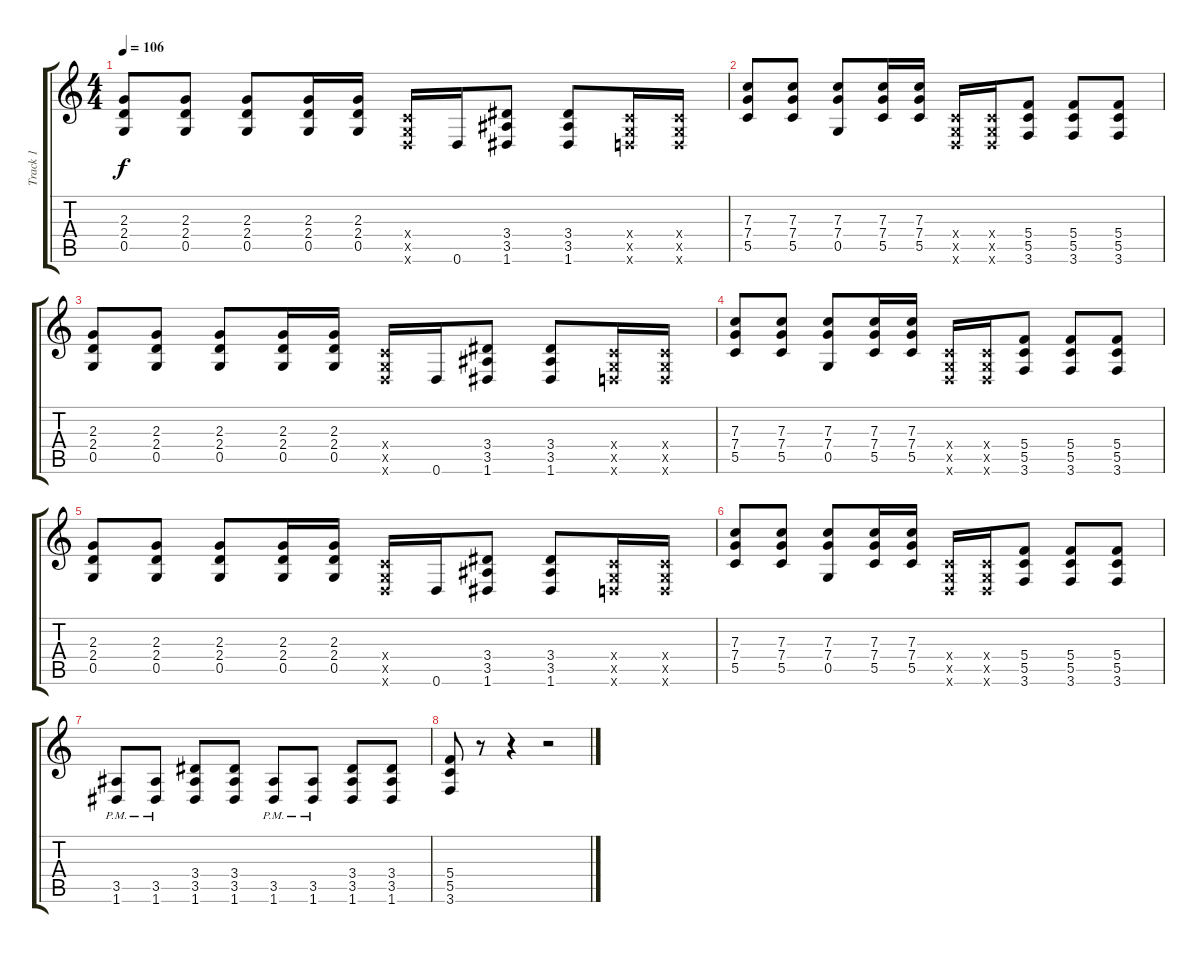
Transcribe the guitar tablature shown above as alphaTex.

\track ("Track 1" "Track 1") {instrument distortionguitar}
\staff {score tabs}
\tuning (D4 A3 F3 C3 G2 D2) {hide}
\ts (4 4)
\tempo 106
\clef g2
\ks c
(2.3 2.4 0.5).8{dy f} (2.3 2.4 0.5).8 (2.3 2.4 0.5).8 (2.3 2.4 0.5).16 (2.3 2.4 0.5).16 (0.4{x} 0.5{x} 0.6{x}).16 0.6.16 (3.4 3.5 1.6).8 (3.4 3.5 1.6).8 (0.4{x} 0.5{x} 0.6{x}).16 (0.4{x} 0.5{x} 0.6{x}).16 |
(7.3 7.4 5.5).8 (7.3 7.4 5.5).8 (7.3 7.4 0.5).8 (7.3 7.4 5.5).16 (7.3 7.4 5.5).16 (0.4{x} 0.5{x} 0.6{x}).16 (0.4{x} 0.5{x} 0.6{x}).16 (5.4 5.5 3.6).8 (5.4 5.5 3.6).8 (5.4 5.5 3.6).8 |
(2.3 2.4 0.5).8 (2.3 2.4 0.5).8 (2.3 2.4 0.5).8 (2.3 2.4 0.5).16 (2.3 2.4 0.5).16 (0.4{x} 0.5{x} 0.6{x}).16 0.6.16 (3.4 3.5 1.6).8 (3.4 3.5 1.6).8 (0.4{x} 0.5{x} 0.6{x}).16 (0.4{x} 0.5{x} 0.6{x}).16 |
(7.3 7.4 5.5).8 (7.3 7.4 5.5).8 (7.3 7.4 0.5).8 (7.3 7.4 5.5).16 (7.3 7.4 5.5).16 (0.4{x} 0.5{x} 0.6{x}).16 (0.4{x} 0.5{x} 0.6{x}).16 (5.4 5.5 3.6).8 (5.4 5.5 3.6).8 (5.4 5.5 3.6).8 |
(2.3 2.4 0.5).8 (2.3 2.4 0.5).8 (2.3 2.4 0.5).8 (2.3 2.4 0.5).16 (2.3 2.4 0.5).16 (0.4{x} 0.5{x} 0.6{x}).16 0.6.16 (3.4 3.5 1.6).8 (3.4 3.5 1.6).8 (0.4{x} 0.5{x} 0.6{x}).16 (0.4{x} 0.5{x} 0.6{x}).16 |
(7.3 7.4 5.5).8 (7.3 7.4 5.5).8 (7.3 7.4 0.5).8 (7.3 7.4 5.5).16 (7.3 7.4 5.5).16 (0.4{x} 0.5{x} 0.6{x}).16 (0.4{x} 0.5{x} 0.6{x}).16 (5.4 5.5 3.6).8 (5.4 5.5 3.6).8 (5.4 5.5 3.6).8 |
(3.5{pm} 1.6{pm}).8 (3.5{pm} 1.6{pm}).8 (3.4 3.5 1.6).8 (3.4 3.5 1.6).8 (3.5{pm} 1.6{pm}).8 (3.5{pm} 1.6{pm}).8 (3.4 3.5 1.6).8 (3.4 3.5 1.6).8 |
(5.4 5.5 3.6).8 r.8 r.4 r.2
